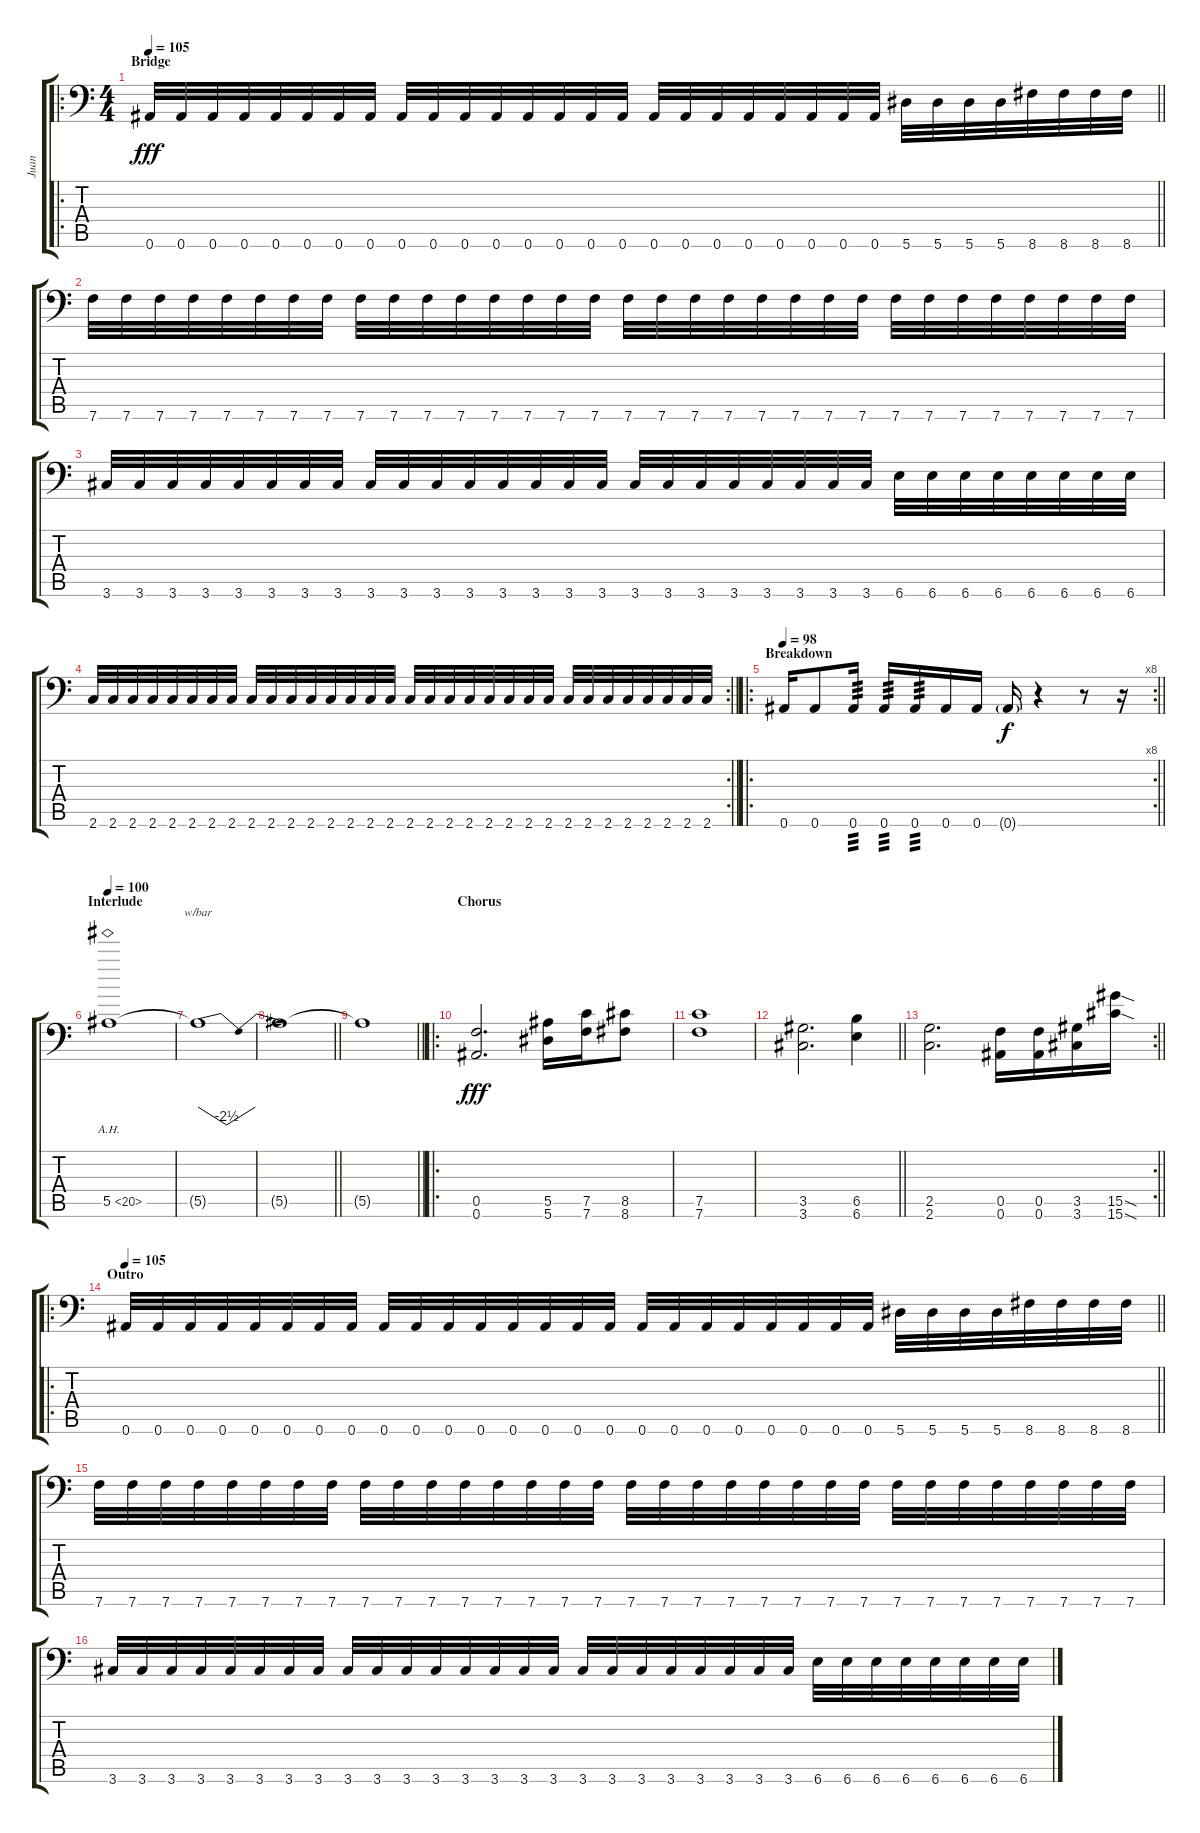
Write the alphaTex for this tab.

\track ("Juan" "Juan") {instrument overdrivenguitar}
\staff {score tabs}
\tuning (C4 G3 Eb3 Bb2 F2 Bb1) {hide}
\ro
\ts (4 4)
\section ("" "Bridge")
\tempo 102
\tempo 105
\clef f4
\barLineRight lightlight
\ks c
0.6.32{dy fff} 0.6.32 0.6.32 0.6.32 0.6.32 0.6.32 0.6.32 0.6.32 0.6.32 0.6.32 0.6.32 0.6.32 0.6.32 0.6.32 0.6.32 0.6.32 0.6.32 0.6.32 0.6.32 0.6.32 0.6.32 0.6.32 0.6.32 0.6.32 5.6.32 5.6.32 5.6.32 5.6.32 8.6.32 8.6.32 8.6.32 8.6.32 |
7.6.32 7.6.32 7.6.32 7.6.32 7.6.32 7.6.32 7.6.32 7.6.32 7.6.32 7.6.32 7.6.32 7.6.32 7.6.32 7.6.32 7.6.32 7.6.32 7.6.32 7.6.32 7.6.32 7.6.32 7.6.32 7.6.32 7.6.32 7.6.32 7.6.32 7.6.32 7.6.32 7.6.32 7.6.32 7.6.32 7.6.32 7.6.32 |
3.6.32 3.6.32 3.6.32 3.6.32 3.6.32 3.6.32 3.6.32 3.6.32 3.6.32 3.6.32 3.6.32 3.6.32 3.6.32 3.6.32 3.6.32 3.6.32 3.6.32 3.6.32 3.6.32 3.6.32 3.6.32 3.6.32 3.6.32 3.6.32 6.6.32 6.6.32 6.6.32 6.6.32 6.6.32 6.6.32 6.6.32 6.6.32 |
\rc 2
\barLineRight lightlight
2.6.32 2.6.32 2.6.32 2.6.32 2.6.32 2.6.32 2.6.32 2.6.32 2.6.32 2.6.32 2.6.32 2.6.32 2.6.32 2.6.32 2.6.32 2.6.32 2.6.32 2.6.32 2.6.32 2.6.32 2.6.32 2.6.32 2.6.32 2.6.32 2.6.32 2.6.32 2.6.32 2.6.32 2.6.32 2.6.32 2.6.32 2.6.32 |
\ro
\rc 8
\section ("" "Breakdown")
\tempo 98
\barLineRight lightlight
0.6.16 0.6.8 0.6.16{tp 3} 0.6.16{tp 3} 0.6.16{tp 3} 0.6.16 0.6.16 0.6{g}.16{dy f} r.4 r.8 r.16 |
\section ("" "Interlude")
\tempo 100
5.5{ah 15}.1 |
5.5{t}.1{tbe (dip default 0 0 30 -10 60 0)} |
\barLineRight lightlight
5.5{t}.1 |
\section ("" "")
\barLineRight lightlight
5.5{t}.1 |
\ro
\section ("" "Chorus")
(0.5 0.6).2{d dy fff} (5.5 5.6).16 (7.5 7.6).16 (8.5 8.6).8 |
(7.5 7.6).1 |
\barLineRight lightlight
(3.5 3.6).2{d} (6.5 6.6).4 |
\rc 2
\barLineRight lightlight
(2.5 2.6).2{d} (0.5 0.6).16 (0.5 0.6).16 (3.5 3.6).16 (15.5{sod} 15.6{sod}).16 |
\ro
\section ("" "Outro")
\tempo 98
\tempo 105
\barLineRight lightlight
0.6.32 0.6.32 0.6.32 0.6.32 0.6.32 0.6.32 0.6.32 0.6.32 0.6.32 0.6.32 0.6.32 0.6.32 0.6.32 0.6.32 0.6.32 0.6.32 0.6.32 0.6.32 0.6.32 0.6.32 0.6.32 0.6.32 0.6.32 0.6.32 5.6.32 5.6.32 5.6.32 5.6.32 8.6.32 8.6.32 8.6.32 8.6.32 |
7.6.32 7.6.32 7.6.32 7.6.32 7.6.32 7.6.32 7.6.32 7.6.32 7.6.32 7.6.32 7.6.32 7.6.32 7.6.32 7.6.32 7.6.32 7.6.32 7.6.32 7.6.32 7.6.32 7.6.32 7.6.32 7.6.32 7.6.32 7.6.32 7.6.32 7.6.32 7.6.32 7.6.32 7.6.32 7.6.32 7.6.32 7.6.32 |
3.6.32 3.6.32 3.6.32 3.6.32 3.6.32 3.6.32 3.6.32 3.6.32 3.6.32 3.6.32 3.6.32 3.6.32 3.6.32 3.6.32 3.6.32 3.6.32 3.6.32 3.6.32 3.6.32 3.6.32 3.6.32 3.6.32 3.6.32 3.6.32 6.6.32 6.6.32 6.6.32 6.6.32 6.6.32 6.6.32 6.6.32 6.6.32
